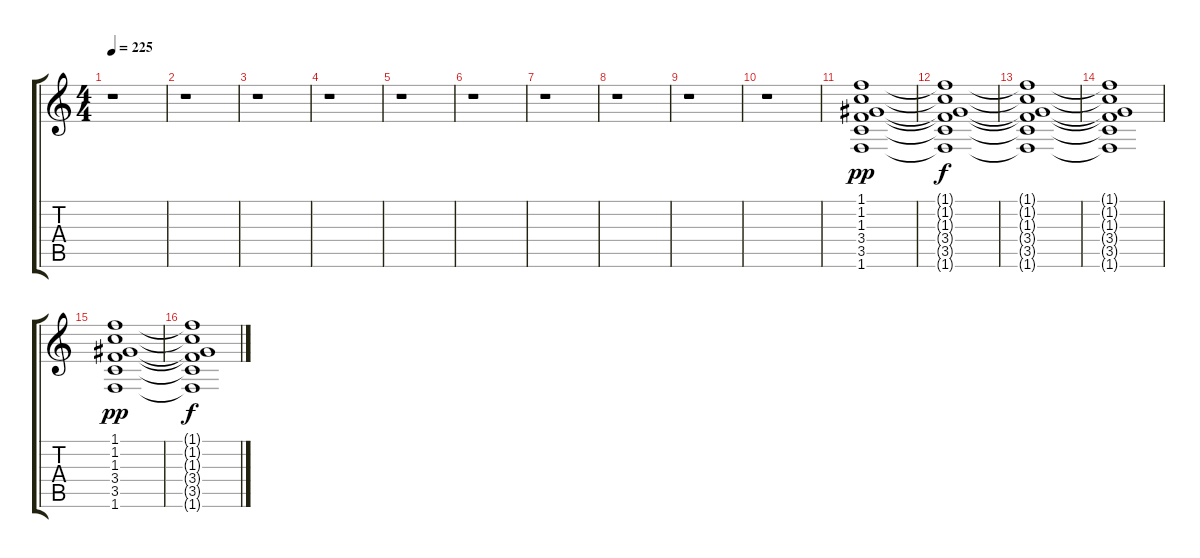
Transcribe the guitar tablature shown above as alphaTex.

\track "" {instrument electricguitarmuted}
\staff {score tabs}
\tuning (E4 B3 G3 D3 A2 E2) {hide}
\ts (4 4)
\tempo 225
\clef g2
\ks c
r.1{dy f} |
r.1 |
r.1 |
r.1 |
r.1 |
r.1 |
r.1 |
r.1 |
r.1 |
r.1 |
(1.1 1.2 1.3 3.4 3.5 1.6).1{dy pp} |
(1.1{t} 1.2{t} 1.3{t} 3.4{t} 3.5{t} 1.6{t}).1{dy f} |
(1.1{t} 1.2{t} 1.3{t} 3.4{t} 3.5{t} 1.6{t}).1 |
(1.1{t} 1.2{t} 1.3{t} 3.4{t} 3.5{t} 1.6{t}).1 |
(1.1 1.2 1.3 3.4 3.5 1.6).1{dy pp} |
(1.1{t} 1.2{t} 1.3{t} 3.4{t} 3.5{t} 1.6{t}).1{dy f}
